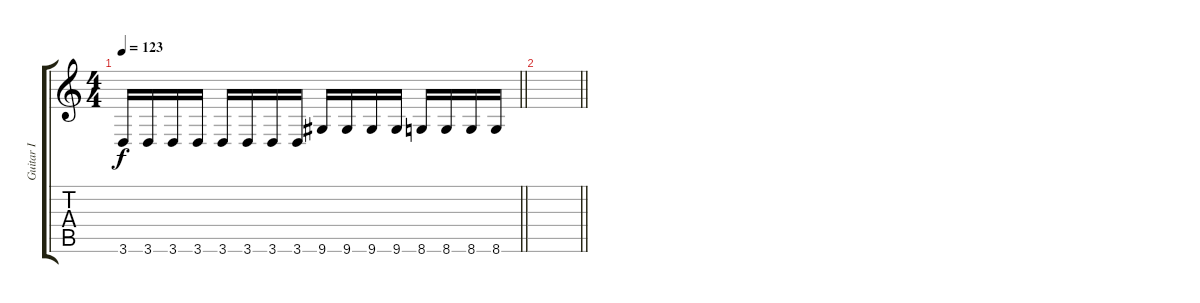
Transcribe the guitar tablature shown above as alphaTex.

\track ("Guitar I" "Guitar I") {instrument distortionguitar}
\staff {score tabs}
\tuning (Eb4 B3 Gb3 B2 Gb2 B1) {hide}
\ts (4 4)
\tempo 123
\clef g2
\barLineRight lightlight
\ks c
3.6.16{dy f} 3.6.16 3.6.16 3.6.16 3.6.16 3.6.16 3.6.16 3.6.16 9.6.16 9.6.16 9.6.16 9.6.16 8.6.16 8.6.16 8.6.16 8.6.16 |
\barLineRight lightlight
